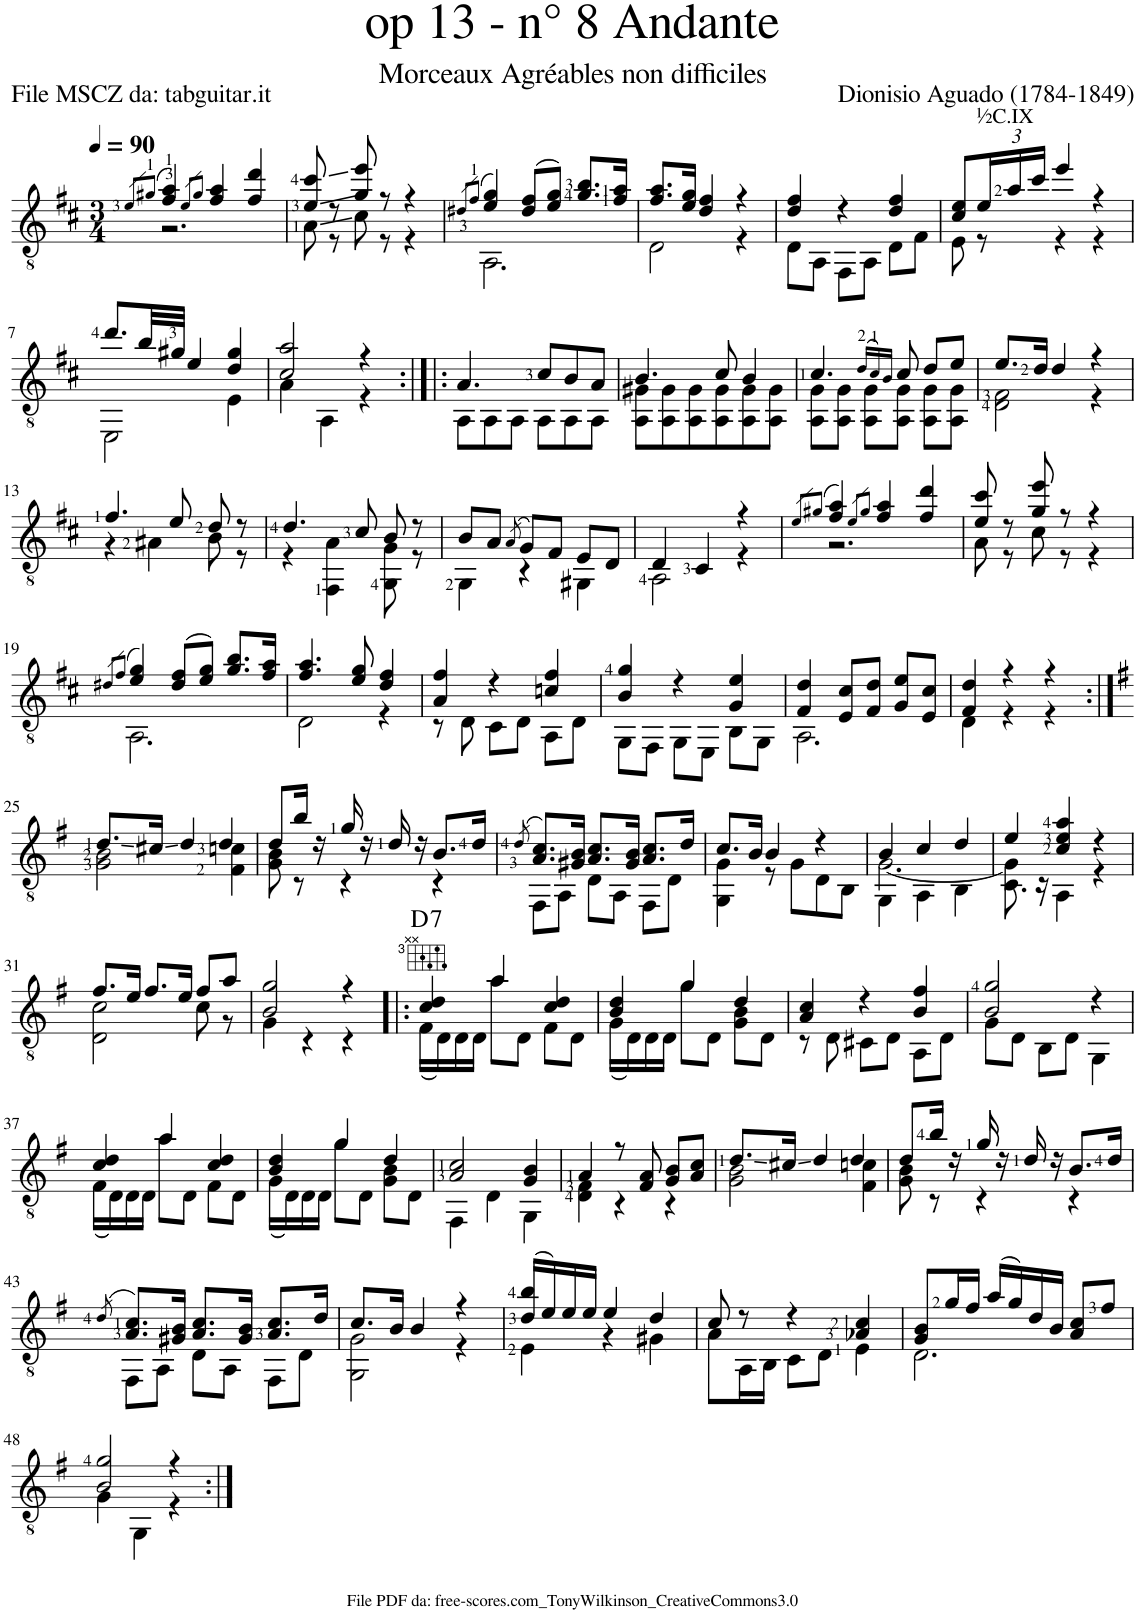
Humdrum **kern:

**kern	**harte
*part1	*part1
*staff1	*
*I"Guitar	*
*I'Guit.	*
*clefGv2	*
*k[f#c#]	*
*M3/4	*
*MM90	*
=1	=1
8qe/L	.
(8qg#X/J	.
*^	*
4f#/ 4a/)	2.r	.
8qe/L	.	.
8qg#/J	.	.
4f#/ 4a/	.	.
4f#/ 4dd/	.	.
=2	=2	=2
8e/ 8cc#/	8A\	.
8r	8r	.
8g/ 8ee/	8c#\	.
8r	8r	.
4r	4r	.
=3	=3	=3
8qd#X/L	.	.
(8qf#/J	.	.
4e/ 4g/)	2.AA\	.
(8d#/ 8f#/L	.	.
8e/ 8g/J)	.	.
8.g/ 8.b/L	.	.
16f#/ 16a/Jk	.	.
=4	=4	=4
8.f#/ 8.a/L	2D\	.
16e/ 16g/Jk	.	.
4d/ 4f#/	.	.
4r	4r	.
=5	=5	=5
4d/ 4f#/	8D\L	.
.	8AA\J	.
4r	8FF#\L	.
.	8AA\J	.
4d/ 4f#/	8D\L	.
.	8F#\J	.
=6	=6	=6
8c#/ 8e/L	8E\	.
*Xbrackettup	*	*
!LO:TX:a:t=½C.IX	!	!
24e/L	8r	.
24a/	.	.
24cc#/JJ	.	.
4ee/	4r	.
4r	4r	.
!!LO:LB:g=z	!!
=7	=7	=7
8.dd/L	2EE\	.
32b/LL	.	.
32g#X/JJJ	.	.
4e/	.	.
4d/ 4g#/	4E\	.
=8	=8	=8
2c#/ 2a/	4A\	.
.	4AA\	.
4r	4r	.
=9:|!|:	=9:|!|:	=9:|!|:
4.A/	8AA\L	.
.	8AA\	.
.	8AA\J	.
8c#/L	8AA\L	.
8B/	8AA\	.
8A/J	8AA\J	.
=10	=10	=10
4.B/	8AA\ 8G#X\L	.
.	8AA\ 8G#\	.
.	8AA\ 8G#\	.
8c#/	8AA\ 8G#\	.
4B/	8AA\ 8G#\	.
.	8AA\ 8G#\J	.
=11	=11	=11
4.c#/	8AA\ 8G\L	.
.	8AA\ 8G\J	.
.	8AA\ 8G\L	.
(16qd/LL	.	.
16qc#/)	.	.
16qB/JJ	.	.
8c#/	8AA\ 8G\J	.
8d/L	8AA\ 8G\L	.
8e/J	8AA\ 8G\J	.
=12	=12	=12
8.e/L	2D\ 2F#\	.
16d/Jk	.	.
4d/	.	.
4r	4r	.
!!LO:LB:g=z	!!
=13	=13	=13
4.f#/	4r	.
.	4A#X\	.
8e/	.	.
8d/	8B\	.
8r	8r	.
=14	=14	=14
4.d/	4r	.
.	4FF#\ 4A\	.
8c#/	.	.
8B/	8GG\ 8G\	.
8r	8r	.
=15	=15	=15
8B/L	4GG\	.
8A/J	.	.
(8qA/	.	.
8G/L)	4r	.
8F#/J	.	.
8E/L	4GG#X\	.
8D/J	.	.
=16	=16	=16
4D/	2AA\	.
4C#/	.	.
4r	4r	.
=17	=17	=17
8qe/L	.	.
(8qg#X/J	.	.
4f#/ 4a/)	2.r	.
8qe/L	.	.
8qg#/J	.	.
4f#/ 4a/	.	.
4f#/ 4dd/	.	.
=18	=18	=18
8e/ 8cc#/	8A\	.
8r	8r	.
8g/ 8ee/	8c#\	.
8r	8r	.
4r	4r	.
!!LO:LB:g=z	!!
=19	=19	=19
8qd#X/L	.	.
(8qf#/J	.	.
4e/ 4g/)	2.AA\	.
(8d#/ 8f#/L	.	.
8e/ 8g/J)	.	.
8.g/ 8.b/L	.	.
16f#/ 16a/Jk	.	.
=20	=20	=20
4.f#/ 4.a/	2D\	.
8e/ 8g/	.	.
4d/ 4f#/	4r	.
=21	=21	=21
4A/ 4f#/	8r	.
.	8D\	.
4r	8C#\L	.
.	8D\J	.
4cn/ 4f#/	8AA\L	.
.	8D\J	.
=22	=22	=22
4B/ 4g/	8GG\L	.
.	8FF#\J	.
4r	8GG\L	.
.	8EE\J	.
4G/ 4e/	8BB\L	.
.	8GG\J	.
=23	=23	=23
4F#/ 4d/	2.AA\	.
8E/ 8c#/L	.	.
8F#/ 8d/J	.	.
8G/ 8e/L	.	.
8E/ 8c#/J	.	.
=24	=24	=24
4F#/ 4d/	4D\	.
4r	4r	.
4r	4r	.
!!LO:LB:g=z	!!
=25:|!	=25:|!	=25:|!
*k[f#]	*	*
8.d/L	2G\ 2B\	.
16c#X/Jk	.	.
4d/	.	.
4d/	4F#\ 4cn\	.
=26	=26	=26
8d/L	8G\ 8B\	.
16b/Jk	8r	.
16r	.	.
16g/	4r	.
16r	.	.
16d/	.	.
16r	.	.
8.B/L	4r	.
16d/Jk	.	.
=27	=27	=27
(8qd/	.	.
8.A/ 8.c/L)	8FF#\L	.
.	8AA\J	.
16G#X/ 16B/Jk	.	.
8.A/ 8.c/L	8D\L	.
.	8AA\J	.
16G#/ 16B/Jk	.	.
8.A/ 8.c/L	8FF#\L	.
.	8D\J	.
16d/Jk	.	.
=28	=28	=28
8.c/L	4GG\ 4G\	.
16B/Jk	.	.
4B/	8r	.
.	8G\L	.
4r	8D\	.
.	8BB\J	.
=29	=29	=29
*	*^	*
4B/	[2.G\	4GG\	.
4c/	.	4AA\	.
4d/	.	4BB\	.
=30	=30	=30	=30
4e/	4G\]	8.C\	.
.	.	16r	.
4c/ 4e/ 4a/	2ryy	4AA\	.
4r	.	4r	.
*	*v	*v	*
!!LO:LB:g=z
=31	=31	=31
8.f#/L	2D\ 2c\	.
16e/Jk	.	.
8.f#/L	.	.
16e/Jk	.	.
8f#/L	8c\	.
8a/J	8r	.
=32	=32	=32
2B/ 2g/	4G\	.
.	4r	.
4r	4r	.
=33!|:	=33!|:	=33!|:
!	!	!LO:H:kt=7
4c/ 4d/	(16F#\LL	D:7
.	16D\)	.
.	16D\	.
.	16D\JJ	.
4a/	8a\L	.
.	8D\J	.
4c/ 4d/	8F#\L	.
.	8D\J	.
=34	=34	=34
4B/ 4d/	(16G\LL	.
.	16D\)	.
.	16D\	.
.	16D\JJ	.
4g/	8g\L	.
.	8D\J	.
4d/	8G\ 8B\L	.
.	8D\J	.
=35	=35	=35
4A/ 4c/	8r	.
.	8D\	.
4r	8C#X\L	.
.	8D\J	.
4B/ 4f#/	8AA\L	.
.	8D\J	.
=36	=36	=36
2B/ 2g/	8G\L	.
.	8D\J	.
.	8BB\L	.
.	8D\J	.
4r	4GG\	.
!!LO:LB:g=z	!!
=37	=37	=37
4c/ 4d/	(16F#\LL	.
.	16D\)	.
.	16D\	.
.	16D\JJ	.
4a/	8a\L	.
.	8D\J	.
4c/ 4d/	8F#\L	.
.	8D\J	.
=38	=38	=38
4B/ 4d/	(16G\LL	.
.	16D\)	.
.	16D\	.
.	16D\JJ	.
4g/	8g\L	.
.	8D\J	.
4d/	8G\ 8B\L	.
.	8D\J	.
=39	=39	=39
2A/ 2c/	4FF#\	.
.	4D\	.
4G/ 4B/	4GG\	.
=40	=40	=40
4A/	4D\ 4F#\	.
8r	4r	.
8F#/ 8A/	.	.
8G/ 8B/L	4r	.
8A/ 8c/J	.	.
=41	=41	=41
8.d/L	2G\ 2B\	.
16c#X/Jk	.	.
4d/	.	.
4d/	4F#\ 4cn\	.
=42	=42	=42
8d/L	8G\ 8B\	.
16b/Jk	8r	.
16r	.	.
16g/	4r	.
16r	.	.
16d/	.	.
16r	.	.
8.B/L	4r	.
16d/Jk	.	.
!!LO:LB:g=z	!!
=43	=43	=43
(8qd/	.	.
8.A/ 8.c/L)	8FF#\L	.
.	8AA\J	.
16G#X/ 16B/Jk	.	.
8.A/ 8.c/L	8D\L	.
.	8AA\J	.
16G#/ 16B/Jk	.	.
8.A/ 8.c/L	8FF#\L	.
.	8D\J	.
16d/Jk	.	.
=44	=44	=44
8.c/L	2GG\ 2G\	.
16B/Jk	.	.
4B/	.	.
4r	4r	.
=45	=45	=45
(16d/ 16b/LL	4E\	.
16e/)	.	.
16e/	.	.
16e/JJ	.	.
4e/	4r	.
4d/	4G#X\	.
=46	=46	=46
8c/	8A\L	.
8r	16AA\L	.
.	16BB\JJ	.
4r	8C\L	.
.	8D\J	.
4A/ 4c/	4E-X\	.
=47	=47	=47
8G/ 8B/L	2.D\	.
16g/L	.	.
16f#/JJ	.	.
(16a/LL	.	.
16g/)	.	.
16d/	.	.
16B/JJ	.	.
8A/ 8c/L	.	.
8f#/J	.	.
!!LO:LB:g=z	!!
=48	=48	=48
2B/ 2g/	4G\	.
.	4GG\	.
4r	4r	.
*v	*v	*
=:|!	=:|!
*-	*-
